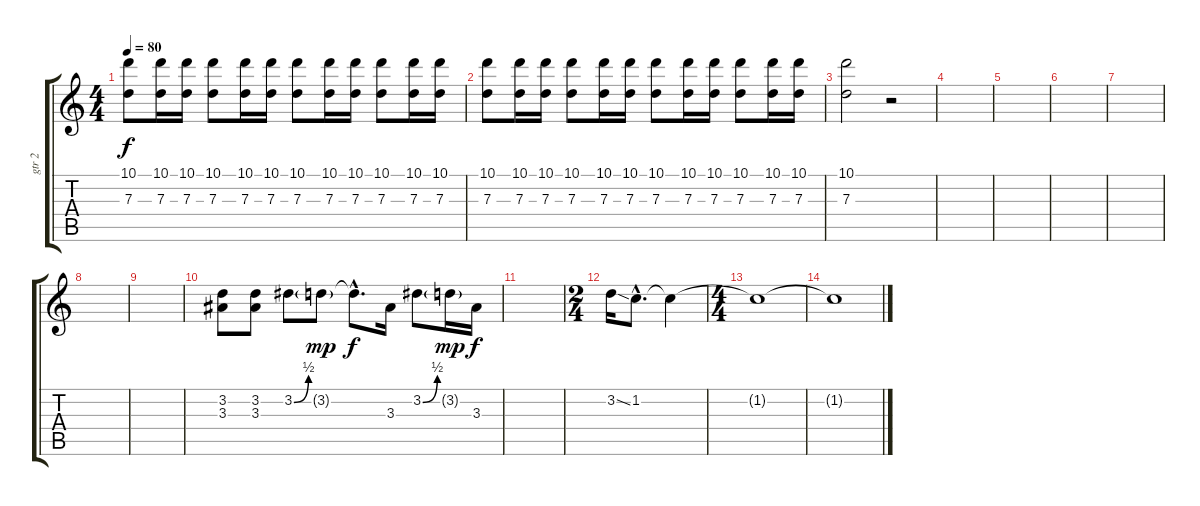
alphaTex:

\track ("gtr 2" "gtr 2") {instrument acousticguitarnylon}
\staff {score tabs}
\tuning (E4 B3 G3 D3 A2 D2) {hide}
\ts (4 4)
\tempo 80
\clef g2
\ks c
(10.1 7.3).8{dy f} (10.1 7.3).16 (10.1 7.3).16 (10.1 7.3).8 (10.1 7.3).16 (10.1 7.3).16 (10.1 7.3).8 (10.1 7.3).16 (10.1 7.3).16 (10.1 7.3).8 (10.1 7.3).16 (10.1 7.3).16 |
(10.1 7.3).8 (10.1 7.3).16 (10.1 7.3).16 (10.1 7.3).8 (10.1 7.3).16 (10.1 7.3).16 (10.1 7.3).8 (10.1 7.3).16 (10.1 7.3).16 (10.1 7.3).8 (10.1 7.3).16 (10.1 7.3).16 |
(10.1 7.3).2 r.2 |
|
|
|
|
|
|
(3.2 3.3).8 (3.2 3.3).8 3.2{be (bend 0 0 60 2)}.8 3.2{g}.8{dy mp} 3.2{hac t}.8{d dy f} 3.3.16 3.2{be (bend 0 0 60 2)}.8 3.2{g}.16{dy mp} 3.3.16{dy f} |
|
\ts (2 4)
3.2{ss}.16 1.2{hac}.8{d} 1.2{t}.4 |
\ts (4 4)
1.2{t}.1 |
1.2{t}.1
